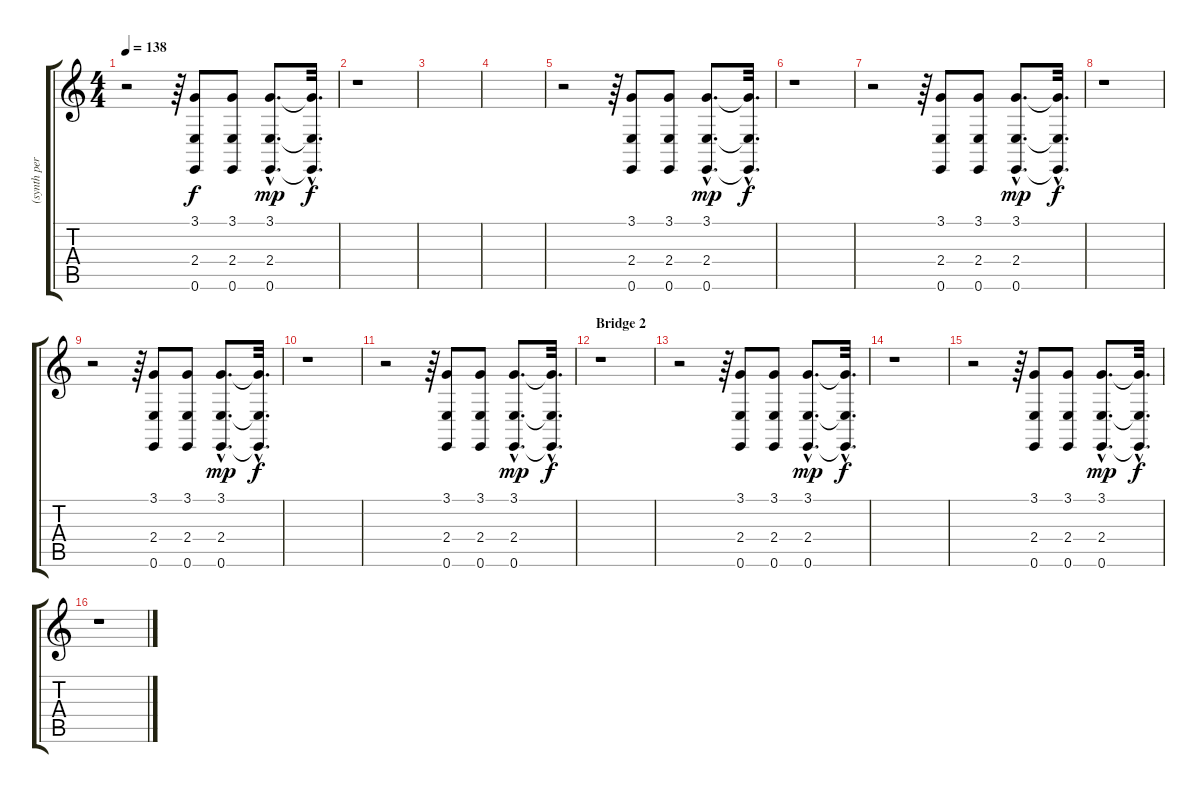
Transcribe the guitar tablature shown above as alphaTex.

\track ("(synth percs stereo fx)" "(synth per") {instrument woodblock}
\staff {score tabs}
\tuning (E4 B3 G3 D3 A2 E2) {hide}
\ts (4 4)
\tempo 138
\clef g2
\ks c
r.2{dy f} r.64 (3.1 2.4 0.6).8 (3.1 2.4 0.6).8 (3.1{hac} 2.4{hac} 0.6{hac}).8{d dy mp} (3.1{hac t} 2.4{hac t} 0.6{hac t}).32{d dy f} |
r.1 |
|
|
r.2 r.64 (3.1 2.4 0.6).8 (3.1 2.4 0.6).8 (3.1{hac} 2.4{hac} 0.6{hac}).8{d dy mp} (3.1{hac t} 2.4{hac t} 0.6{hac t}).32{d dy f} |
r.1 |
r.2 r.64 (3.1 2.4 0.6).8 (3.1 2.4 0.6).8 (3.1{hac} 2.4{hac} 0.6{hac}).8{d dy mp} (3.1{hac t} 2.4{hac t} 0.6{hac t}).32{d dy f} |
r.1 |
r.2 r.64 (3.1 2.4 0.6).8 (3.1 2.4 0.6).8 (3.1{hac} 2.4{hac} 0.6{hac}).8{d dy mp} (3.1{hac t} 2.4{hac t} 0.6{hac t}).32{d dy f} |
r.1 |
r.2 r.64 (3.1 2.4 0.6).8 (3.1 2.4 0.6).8 (3.1{hac} 2.4{hac} 0.6{hac}).8{d dy mp} (3.1{hac t} 2.4{hac t} 0.6{hac t}).32{d dy f} |
\section ("" "Bridge 2")
r.1 |
r.2 r.64 (3.1 2.4 0.6).8 (3.1 2.4 0.6).8 (3.1{hac} 2.4{hac} 0.6{hac}).8{d dy mp} (3.1{hac t} 2.4{hac t} 0.6{hac t}).32{d dy f} |
r.1 |
r.2 r.64 (3.1 2.4 0.6).8 (3.1 2.4 0.6).8 (3.1{hac} 2.4{hac} 0.6{hac}).8{d dy mp} (3.1{hac t} 2.4{hac t} 0.6{hac t}).32{d dy f} |
r.1
